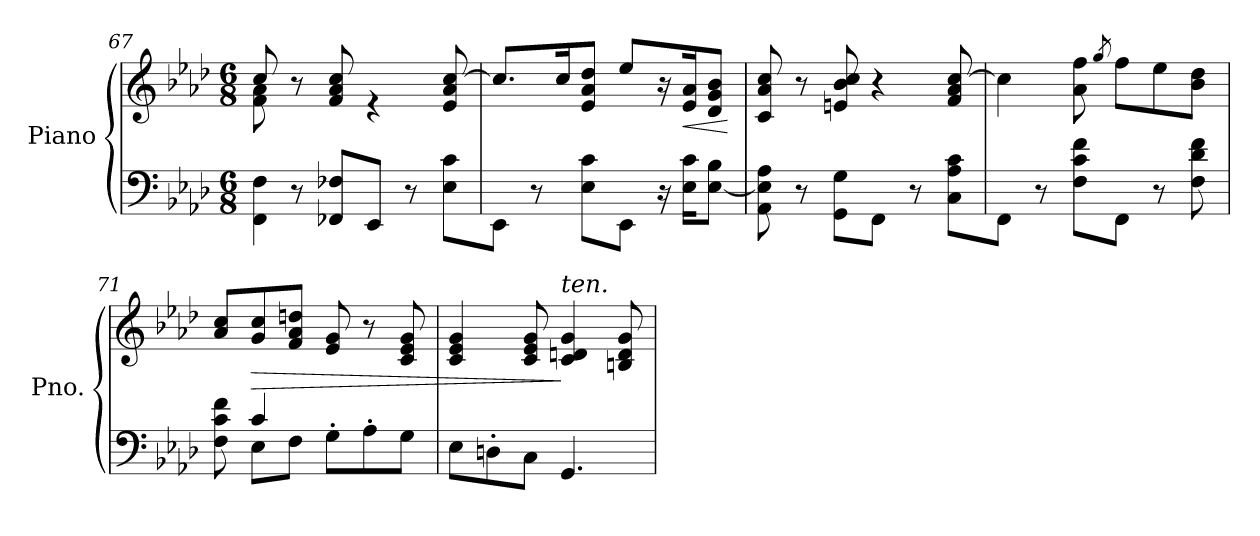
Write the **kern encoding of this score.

**kern	**kern	**dynam
*part1	*part1	*part1
*staff2	*staff1	*staff1/2
*I"Piano	*	*
*I'Pno.	*	*
*clefF4	*clefG2	*
*k[b-e-a-d-]	*k[b-e-a-d-]	*
*M6/8	*M6/8	*
=67	=67	=67
*	*^	*
8FF\ 8F\J	8cc/	8f\ 8a-\	.
8r	8r	8rgyy	.
8FF-X/ 8F-X/L	8f/ 8a-/ 8cc/	2rgyy	.
8EE-/J	4re	.	.
8r	.	.	.
8E-\ 8c\L	8e-/ 8a-/ [8cc/	.	.
*	*v	*v	*
=68	=68	=68
8EE-\J	8.cc/L]	.
8r	.	.
.	16cc/K	.
8E-\ 8c\L	8e-/ 8a-/ 8dd-/J	.
8EE-\J	8ee-/L	.
16r	16r	.
!	!	!LO:HP:b
16E-\ 16c\KL	16e-/ 16a-/K	<
[8E-\ 8B-\J	8d-/ 8g/ 8b-/J	.
.	.	[
=69	=69	=69
8AA-\ 8E-\] 8A-\	8c/ 8a-/ 8cc/	.
8r	8r	.
8GG\ 8G\L	8en/ 8b-/ 8cc/	.
8FF\J	4r	.
8r	.	.
8C\ 8A-\ 8c\L	8f/ 8a-/ [8cc/	.
=70	=70	=70
8FF\J	4cc\]	.
8r	.	.
8F\ 8c\ 8f\L	8a-\ 8ff\	.
.	8qgg/	.
8FF\J	8ff\L	.
8r	8ee-\	.
8F\ 8d-\ 8f\	8b-\ 8dd-\J	.
!!LO:LB:g=z
=71	=71	=71
*^	*	*
8F\ 8c\ 8f\	8rGGyy	8a-/ 8cc/L	.
!	!	!	!LO:HP:b
4c/	8E-\L	8g/ 8cc/	>
.	8F\J	8f/ 8a-/ 8ddn/J	.
8rAyy	8G'\L	8e-/ 8g/	.
4rAyy	8A-'\	8r	.
.	8G\J	8c/ 8e-/ 8g/	.
*v	*v	*	*
=72	=72	=72
8E-\L	4c/ 4e-/ 4g/	.
8Dn'\	.	.
8C\J	8c/ 8e-/ 8g/	.
!	!LO:TX:a:i:t=ten.	!
4.GG/	4c/ 4dn/ 4g/	]
.	8Bn/ 8d/ 8g/	.
=	=	=
*-	*-	*-
